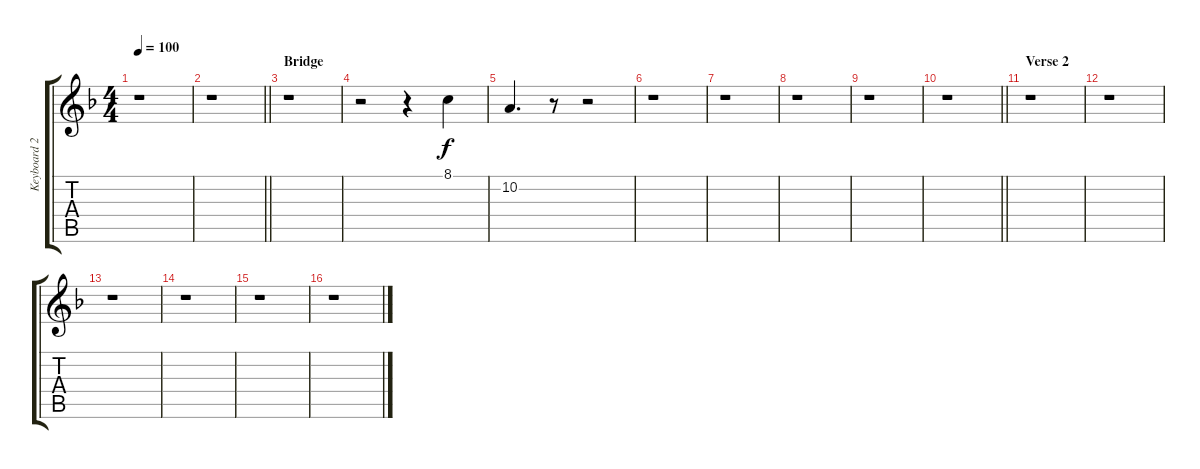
\track ("Keyboard 2" "Keyboard 2") {instrument lead2sawtooth}
\staff {score tabs}
\tuning (E4 B3 G3 D3 A2 E2) {hide}
\ts (4 4)
\tempo 100
\clef g2
\ks f
r.1{dy f} |
\barLineRight lightlight
r.1 |
\section ("" "Bridge")
r.1 |
r.2 r.4 8.1.4 |
10.2.4{d} r.8 r.2 |
r.1 |
r.1 |
r.1 |
r.1 |
\barLineRight lightlight
r.1 |
\section ("" "Verse 2")
r.1 |
r.1 |
r.1 |
r.1 |
r.1 |
r.1
